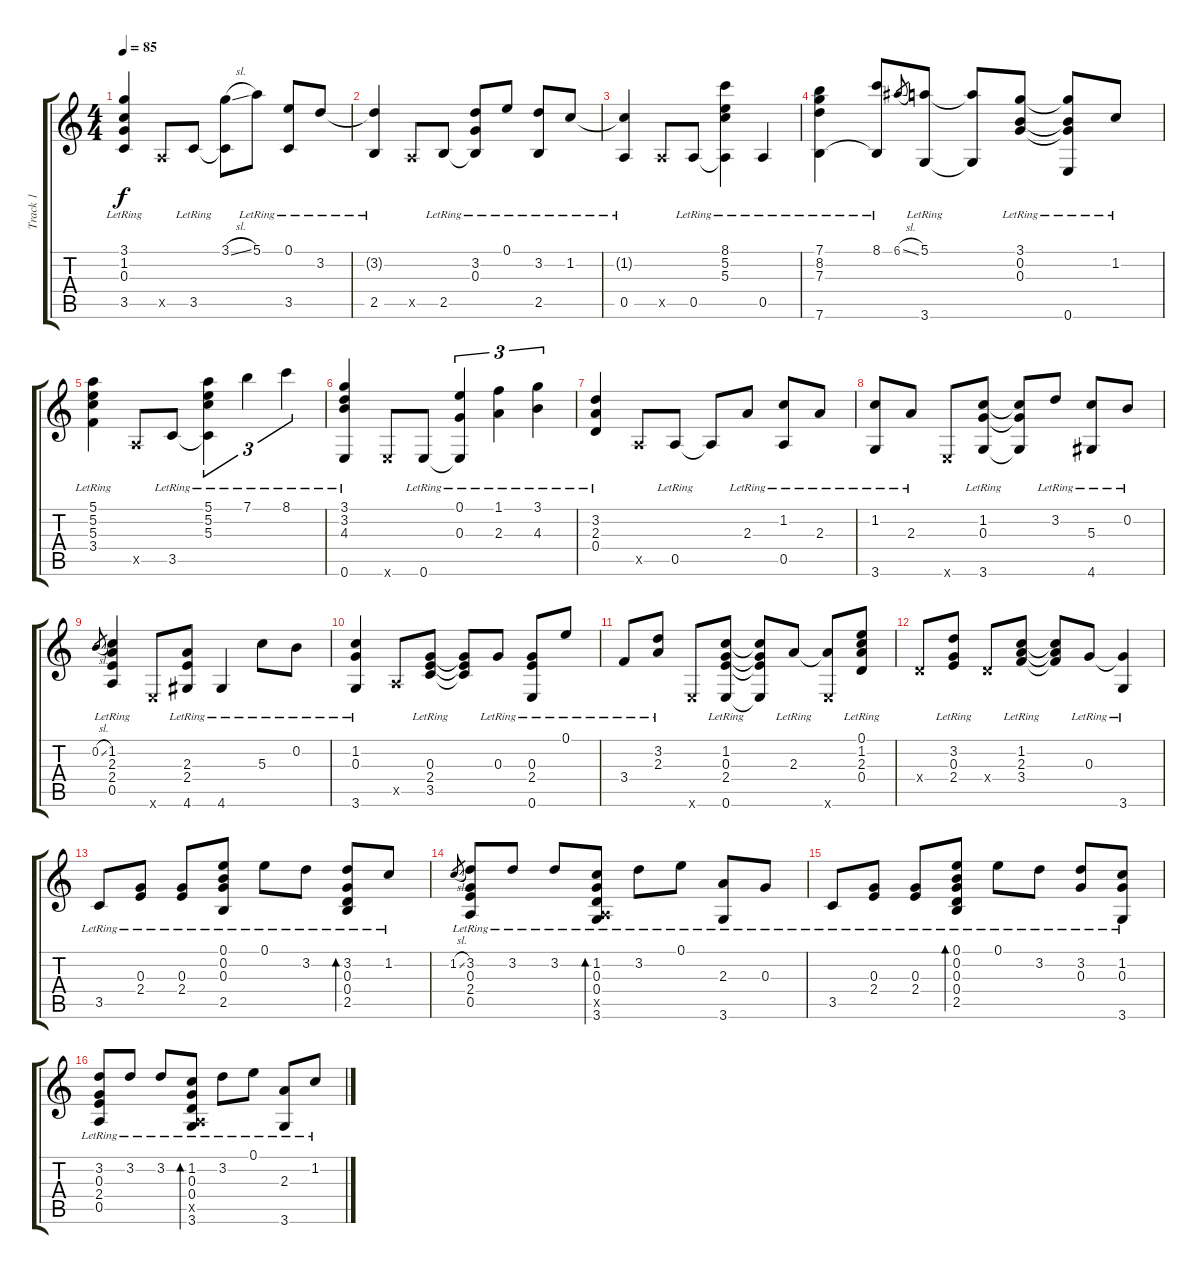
\track ("Track 1" "Track 1") {instrument acousticguitarnylon}
\staff {score tabs}
\tuning (E4 B3 G3 D3 A2 E2) {hide}
\ts (4 4)
\tempo 85
\clef g2
\ks c
(3.1{lr} 1.2{lr} 0.3{lr} 3.5{lr}).4{dy f} 0.5{x}.8 3.5{lr}.8 (3.1{sl} 3.5{t}).8 5.1{lr}.8 (0.1{lr} 3.5{lr}).8 3.2{lr}.8 |
(3.2{t} 2.5{lr}).4 0.5{x}.8 2.5{lr}.8 (3.2{lr} 0.3{lr} 2.5{t}).8 0.1{lr}.8 (3.2{lr} 2.5{lr}).8 1.2{lr}.8 |
(1.2{t} 0.5{lr}).4 0.5{x}.8 0.5{lr}.8 (8.1{lr} 5.2{lr} 5.3{lr} 0.5{t}).4 0.5{lr}.4 |
(7.1{lr} 8.2{lr} 7.3{lr} 7.6{lr}).4 (8.1{lr} 7.6{t}).8 6.1{sl}.8{gr} (5.1{lr} 3.6{lr}).8 (5.1{t} 3.6{t}).8 (3.1{lr} 0.2{lr} 0.3{lr}).8 (3.1{t} 0.2{t} 0.3{t} 0.6{lr}).8 1.2{lr}.8 |
(5.1{lr} 5.2{lr} 5.3{lr} 3.4{lr}).4 0.5{x}.8 3.5{lr}.8 (5.1{lr} 5.2{lr} 5.3{lr} 3.5{t}).4{tu (3 2)} 7.1{lr}.4{tu (3 2)} 8.1{lr}.4{tu (3 2)} |
(3.1{lr} 3.2{lr} 4.3{lr} 0.6{lr}).4 0.6{x}.8 0.6{lr}.8 (0.1{lr} 0.3{lr} 0.6{t}).4{tu (3 2)} (1.1{lr} 2.3{lr}).4{tu (3 2)} (3.1{lr} 4.3{lr}).4{tu (3 2)} |
(3.2{lr} 2.3{lr} 0.4{lr}).4 0.5{x}.8 0.5{lr}.8 0.5{t}.8 2.3{lr}.8 (1.2{lr} 0.5{lr}).8 2.3{lr}.8 |
(1.2{lr} 3.6{lr}).8 2.3{lr}.8 0.6{x}.8 (1.2{lr} 0.3{lr} 3.6{lr}).8 (1.2{t} 0.3{t} 3.6{t}).8 3.2{lr}.8 (5.3{lr} 4.6{lr}).8 0.2{lr}.8 |
0.2{sl}.8{gr} (1.2{lr} 2.3{lr} 2.4{lr} 0.5{lr}).4 0.6{x}.8 (2.3{lr} 2.4{lr} 4.6{lr}).8 4.6{lr}.4 5.3{lr}.8 0.2{lr}.8 |
(1.2{lr} 0.3{lr} 3.6{lr}).4 0.5{x}.8 (0.3{lr} 2.4{lr} 3.5{lr}).8 (0.3{t} 2.4{t} 3.5{t}).8 0.3{lr}.8 (0.3{lr} 2.4{lr} 0.6{lr}).8 0.1{lr}.8 |
3.4{lr}.8 (3.2{lr} 2.3{lr}).8 0.6{x}.8 (1.2{lr} 0.3{lr} 2.4{lr} 0.6{lr}).8 (1.2{t} 0.3{t} 2.4{t} 0.6{t}).8 2.3{lr}.8 (2.3{t} 0.6{x}).8 (0.1{lr} 1.2{lr} 2.3{lr} 0.4{lr}).8 |
0.4{x}.8 (3.2{lr} 0.3{lr} 2.4{lr}).8 0.4{x}.8 (1.2{lr} 2.3{lr} 3.4{lr}).8 (1.2{t} 2.3{t} 3.4{t}).8 0.3{lr}.8 (0.3{t} 3.6{lr}).4 |
3.5{lr}.8 (0.3{lr} 2.4{lr}).8 (0.3{lr} 2.4{lr}).8 (0.1{lr} 0.2{lr} 0.3{lr} 2.5{lr}).8 0.1{lr}.8 3.2{lr}.8 (3.2{lr} 0.3{lr} 0.4{lr} 2.5{lr}).8{bd 120} 1.2{lr}.8 |
1.2{sl}.8{gr} (3.2{lr} 0.3{lr} 2.4{lr} 0.5{lr}).8 3.2{lr}.8 3.2{lr}.8 (1.2{lr} 0.3{lr} 0.4{lr} 0.5{x} 3.6{lr}).8{bd 120} 3.2{lr}.8 0.1{lr}.8 (2.3{lr} 3.6{lr}).8 0.3{lr}.8 |
3.5{lr}.8 (0.3{lr} 2.4{lr}).8 (0.3{lr} 2.4{lr}).8 (0.1{lr} 0.2{lr} 0.3{lr} 0.4{lr} 2.5{lr}).8{bd 120} 0.1{lr}.8 3.2{lr}.8 (3.2{lr} 0.3{lr}).8 (1.2{lr} 0.3{lr} 3.6{lr}).8 |
(3.2{lr} 0.3{lr} 2.4{lr} 0.5{lr}).8 3.2{lr}.8 3.2{lr}.8 (1.2{lr} 0.3{lr} 0.4{lr} 0.5{x} 3.6{lr}).8{bd 120} 3.2{lr}.8 0.1{lr}.8 (2.3{lr} 3.6{lr}).8 1.2{lr}.8
